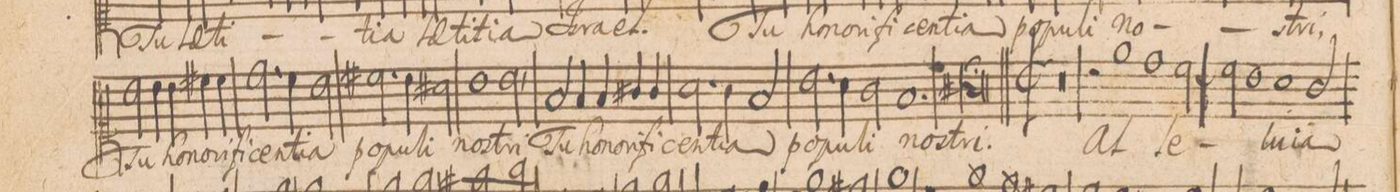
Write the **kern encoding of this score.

**kern	**text
*I"CANTVS.	*
*clefC1	*
*k[f#]	*
*met(c|)	*
*M3/2	*
2b\	Tu
4b\	ho-
4b\	-no-
4cc#X\	-ri-
4cc#\	-fi-
=87-	=87-
2.ddny\	-cen-
4ccny\	-ti-
2b\	-a
=88-	=88-
2.cc#X\	po-
4b\	-pu-
2a#X\	-li
=89-	=89-
1b\	no-
2b,<\	-stri
=90-	=90-
2f#/	Tu
4f#/	ho-
4f#/	-no-
4g#X/	-ri-
4g#/	-fi-
=91-	=91-
2.any\	-cen-
4gny\	-ti-
2f#/	-a
=92-	=92-
2.b\	po-
4a\	-pu-
2g\	-li
=93-	=93-
1.f#/	no-
=94-	=94-
0.g#X\;	-stri.
=95||	=95||
*M2/1	*
*met(c|)	*
0r	.
=96-	=96-
2r	.
1ee\	al
1dd\	.
=97-	=97-
[<2cc\	le-
2cc\]	.
1b\	.
=98-	=98-
1a\	-lu-
2g/	-ia
=99-	=99-
*-	*-
